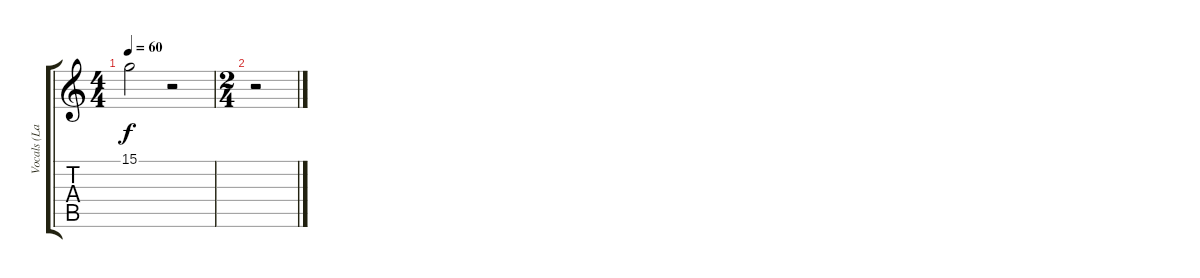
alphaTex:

\track ("Vocals (Laura)" "Vocals (La") {instrument piccolo}
\staff {score tabs}
\tuning (E4 B3 G3 D3 A2 E2) {hide}
\ts (4 4)
\tempo 60
\clef g2
\ks c
15.1{t}.2{dy f} r.2 |
\ts (2 4)
r.2
